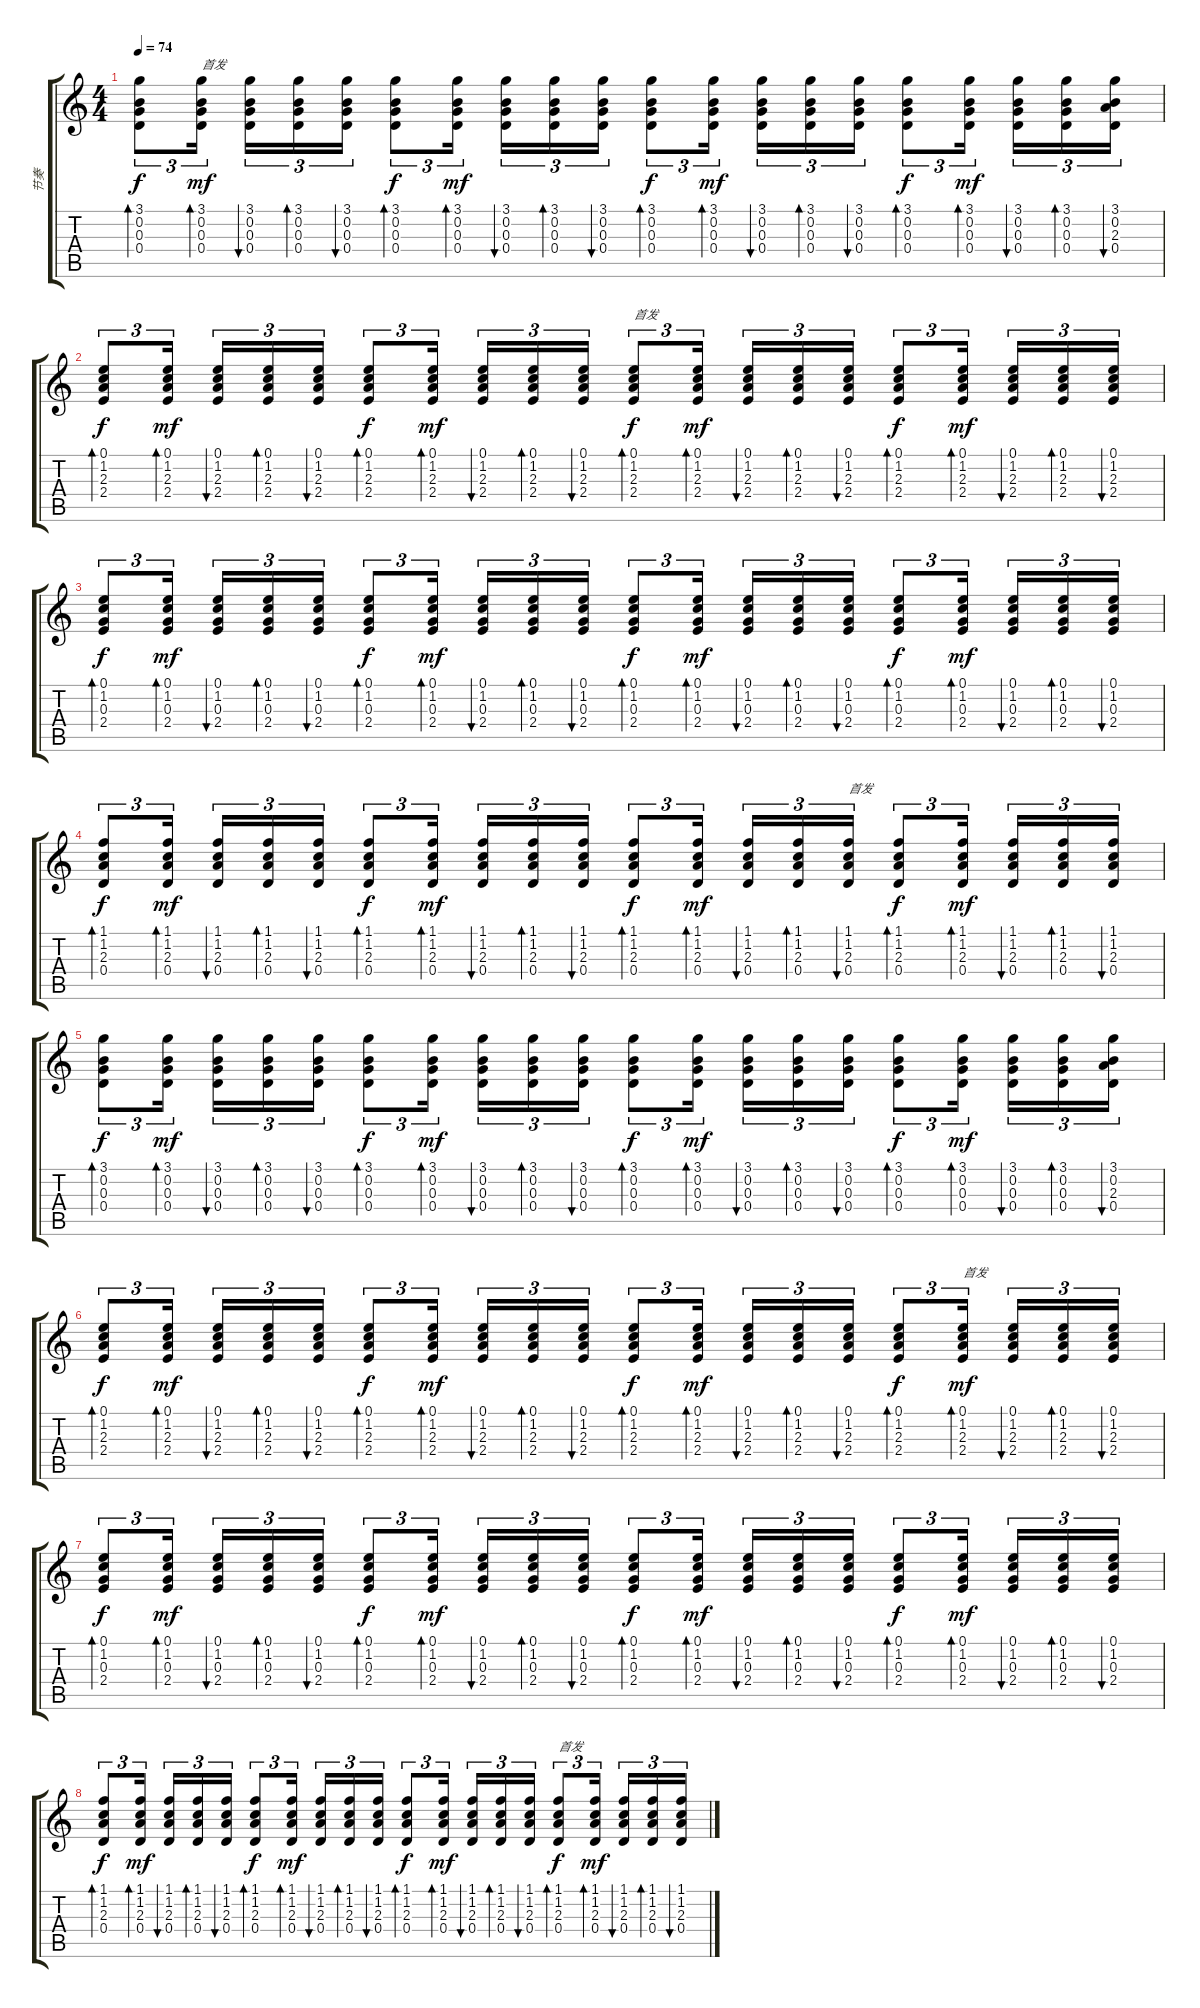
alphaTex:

\track ("节奏" "节奏") {instrument acousticguitarsteel}
\staff {score tabs}
\tuning (E4 B3 G3 D3 A2 E2) {hide}
\ts (4 4)
\tempo 74
\clef g2
\ks c
(3.1 0.2 0.3 0.4).8{tu (3 2) bd 60 dy f} (3.1 0.2 0.3 0.4).16{tu (3 2) bd 60 txt "首发" dy mf} (3.1 0.2 0.3 0.4).16{tu (3 2) bu 60} (3.1 0.2 0.3 0.4).16{tu (3 2) bd 60} (3.1 0.2 0.3 0.4).16{tu (3 2) bu 60} (3.1 0.2 0.3 0.4).8{tu (3 2) bd 60 dy f} (3.1 0.2 0.3 0.4).16{tu (3 2) bd 60 dy mf} (3.1 0.2 0.3 0.4).16{tu (3 2) bu 60} (3.1 0.2 0.3 0.4).16{tu (3 2) bd 60} (3.1 0.2 0.3 0.4).16{tu (3 2) bu 60} (3.1 0.2 0.3 0.4).8{tu (3 2) bd 60 dy f} (3.1 0.2 0.3 0.4).16{tu (3 2) bd 60 dy mf} (3.1 0.2 0.3 0.4).16{tu (3 2) bu 60} (3.1 0.2 0.3 0.4).16{tu (3 2) bd 60} (3.1 0.2 0.3 0.4).16{tu (3 2) bu 60} (3.1 0.2 0.3 0.4).8{tu (3 2) bd 60 dy f} (3.1 0.2 0.3 0.4).16{tu (3 2) bd 60 dy mf} (3.1 0.2 0.3 0.4).16{tu (3 2) bu 60} (3.1 0.2 0.3 0.4).16{tu (3 2) bd 60} (3.1 0.2 2.3 0.4).16{tu (3 2) bu 60} |
(0.1 1.2 2.3 2.4).8{tu (3 2) bd 60 dy f} (0.1 1.2 2.3 2.4).16{tu (3 2) bd 60 dy mf} (0.1 1.2 2.3 2.4).16{tu (3 2) bu 60} (0.1 1.2 2.3 2.4).16{tu (3 2) bd 60} (0.1 1.2 2.3 2.4).16{tu (3 2) bu 60} (0.1 1.2 2.3 2.4).8{tu (3 2) bd 60 dy f} (0.1 1.2 2.3 2.4).16{tu (3 2) bd 60 dy mf} (0.1 1.2 2.3 2.4).16{tu (3 2) bu 60} (0.1 1.2 2.3 2.4).16{tu (3 2) bd 60} (0.1 1.2 2.3 2.4).16{tu (3 2) bu 60} (0.1 1.2 2.3 2.4).8{tu (3 2) bd 60 txt "首发" dy f} (0.1 1.2 2.3 2.4).16{tu (3 2) bd 60 dy mf} (0.1 1.2 2.3 2.4).16{tu (3 2) bu 60} (0.1 1.2 2.3 2.4).16{tu (3 2) bd 60} (0.1 1.2 2.3 2.4).16{tu (3 2) bu 60} (0.1 1.2 2.3 2.4).8{tu (3 2) bd 60 dy f} (0.1 1.2 2.3 2.4).16{tu (3 2) bd 60 dy mf} (0.1 1.2 2.3 2.4).16{tu (3 2) bu 60} (0.1 1.2 2.3 2.4).16{tu (3 2) bd 60} (0.1 1.2 2.3 2.4).16{tu (3 2) bu 60} |
(0.1 1.2 0.3 2.4).8{tu (3 2) bd 60 dy f} (0.1 1.2 0.3 2.4).16{tu (3 2) bd 60 dy mf} (0.1 1.2 0.3 2.4).16{tu (3 2) bu 60} (0.1 1.2 0.3 2.4).16{tu (3 2) bd 60} (0.1 1.2 0.3 2.4).16{tu (3 2) bu 60} (0.1 1.2 0.3 2.4).8{tu (3 2) bd 60 dy f} (0.1 1.2 0.3 2.4).16{tu (3 2) bd 60 dy mf} (0.1 1.2 0.3 2.4).16{tu (3 2) bu 60} (0.1 1.2 0.3 2.4).16{tu (3 2) bd 60} (0.1 1.2 0.3 2.4).16{tu (3 2) bu 60} (0.1 1.2 0.3 2.4).8{tu (3 2) bd 60 dy f} (0.1 1.2 0.3 2.4).16{tu (3 2) bd 60 dy mf} (0.1 1.2 0.3 2.4).16{tu (3 2) bu 60} (0.1 1.2 0.3 2.4).16{tu (3 2) bd 60} (0.1 1.2 0.3 2.4).16{tu (3 2) bu 60} (0.1 1.2 0.3 2.4).8{tu (3 2) bd 60 dy f} (0.1 1.2 0.3 2.4).16{tu (3 2) bd 60 dy mf} (0.1 1.2 0.3 2.4).16{tu (3 2) bu 60} (0.1 1.2 0.3 2.4).16{tu (3 2) bd 60} (0.1 1.2 0.3 2.4).16{tu (3 2) bu 60} |
(1.1 1.2 2.3 0.4).8{tu (3 2) bd 60 dy f} (1.1 1.2 2.3 0.4).16{tu (3 2) bd 60 dy mf} (1.1 1.2 2.3 0.4).16{tu (3 2) bu 60} (1.1 1.2 2.3 0.4).16{tu (3 2) bd 60} (1.1 1.2 2.3 0.4).16{tu (3 2) bu 60} (1.1 1.2 2.3 0.4).8{tu (3 2) bd 60 dy f} (1.1 1.2 2.3 0.4).16{tu (3 2) bd 60 dy mf} (1.1 1.2 2.3 0.4).16{tu (3 2) bu 60} (1.1 1.2 2.3 0.4).16{tu (3 2) bd 60} (1.1 1.2 2.3 0.4).16{tu (3 2) bu 60} (1.1 1.2 2.3 0.4).8{tu (3 2) bd 60 dy f} (1.1 1.2 2.3 0.4).16{tu (3 2) bd 60 dy mf} (1.1 1.2 2.3 0.4).16{tu (3 2) bu 60} (1.1 1.2 2.3 0.4).16{tu (3 2) bd 60} (1.1 1.2 2.3 0.4).16{tu (3 2) bu 60 txt "首发"} (1.1 1.2 2.3 0.4).8{tu (3 2) bd 60 dy f} (1.1 1.2 2.3 0.4).16{tu (3 2) bd 60 dy mf} (1.1 1.2 2.3 0.4).16{tu (3 2) bu 60} (1.1 1.2 2.3 0.4).16{tu (3 2) bd 60} (1.1 1.2 2.3 0.4).16{tu (3 2) bu 60} |
(3.1 0.2 0.3 0.4).8{tu (3 2) bd 60 dy f} (3.1 0.2 0.3 0.4).16{tu (3 2) bd 60 dy mf} (3.1 0.2 0.3 0.4).16{tu (3 2) bu 60} (3.1 0.2 0.3 0.4).16{tu (3 2) bd 60} (3.1 0.2 0.3 0.4).16{tu (3 2) bu 60} (3.1 0.2 0.3 0.4).8{tu (3 2) bd 60 dy f} (3.1 0.2 0.3 0.4).16{tu (3 2) bd 60 dy mf} (3.1 0.2 0.3 0.4).16{tu (3 2) bu 60} (3.1 0.2 0.3 0.4).16{tu (3 2) bd 60} (3.1 0.2 0.3 0.4).16{tu (3 2) bu 60} (3.1 0.2 0.3 0.4).8{tu (3 2) bd 60 dy f} (3.1 0.2 0.3 0.4).16{tu (3 2) bd 60 dy mf} (3.1 0.2 0.3 0.4).16{tu (3 2) bu 60} (3.1 0.2 0.3 0.4).16{tu (3 2) bd 60} (3.1 0.2 0.3 0.4).16{tu (3 2) bu 60} (3.1 0.2 0.3 0.4).8{tu (3 2) bd 60 dy f} (3.1 0.2 0.3 0.4).16{tu (3 2) bd 60 dy mf} (3.1 0.2 0.3 0.4).16{tu (3 2) bu 60} (3.1 0.2 0.3 0.4).16{tu (3 2) bd 60} (3.1 0.2 2.3 0.4).16{tu (3 2) bu 60} |
(0.1 1.2 2.3 2.4).8{tu (3 2) bd 60 dy f} (0.1 1.2 2.3 2.4).16{tu (3 2) bd 60 dy mf} (0.1 1.2 2.3 2.4).16{tu (3 2) bu 60} (0.1 1.2 2.3 2.4).16{tu (3 2) bd 60} (0.1 1.2 2.3 2.4).16{tu (3 2) bu 60} (0.1 1.2 2.3 2.4).8{tu (3 2) bd 60 dy f} (0.1 1.2 2.3 2.4).16{tu (3 2) bd 60 dy mf} (0.1 1.2 2.3 2.4).16{tu (3 2) bu 60} (0.1 1.2 2.3 2.4).16{tu (3 2) bd 60} (0.1 1.2 2.3 2.4).16{tu (3 2) bu 60} (0.1 1.2 2.3 2.4).8{tu (3 2) bd 60 dy f} (0.1 1.2 2.3 2.4).16{tu (3 2) bd 60 dy mf} (0.1 1.2 2.3 2.4).16{tu (3 2) bu 60} (0.1 1.2 2.3 2.4).16{tu (3 2) bd 60} (0.1 1.2 2.3 2.4).16{tu (3 2) bu 60} (0.1 1.2 2.3 2.4).8{tu (3 2) bd 60 dy f} (0.1 1.2 2.3 2.4).16{tu (3 2) bd 60 txt "首发" dy mf} (0.1 1.2 2.3 2.4).16{tu (3 2) bu 60} (0.1 1.2 2.3 2.4).16{tu (3 2) bd 60} (0.1 1.2 2.3 2.4).16{tu (3 2) bu 60} |
(0.1 1.2 0.3 2.4).8{tu (3 2) bd 60 dy f} (0.1 1.2 0.3 2.4).16{tu (3 2) bd 60 dy mf} (0.1 1.2 0.3 2.4).16{tu (3 2) bu 60} (0.1 1.2 0.3 2.4).16{tu (3 2) bd 60} (0.1 1.2 0.3 2.4).16{tu (3 2) bu 60} (0.1 1.2 0.3 2.4).8{tu (3 2) bd 60 dy f} (0.1 1.2 0.3 2.4).16{tu (3 2) bd 60 dy mf} (0.1 1.2 0.3 2.4).16{tu (3 2) bu 60} (0.1 1.2 0.3 2.4).16{tu (3 2) bd 60} (0.1 1.2 0.3 2.4).16{tu (3 2) bu 60} (0.1 1.2 0.3 2.4).8{tu (3 2) bd 60 dy f} (0.1 1.2 0.3 2.4).16{tu (3 2) bd 60 dy mf} (0.1 1.2 0.3 2.4).16{tu (3 2) bu 60} (0.1 1.2 0.3 2.4).16{tu (3 2) bd 60} (0.1 1.2 0.3 2.4).16{tu (3 2) bu 60} (0.1 1.2 0.3 2.4).8{tu (3 2) bd 60 dy f} (0.1 1.2 0.3 2.4).16{tu (3 2) bd 60 dy mf} (0.1 1.2 0.3 2.4).16{tu (3 2) bu 60} (0.1 1.2 0.3 2.4).16{tu (3 2) bd 60} (0.1 1.2 0.3 2.4).16{tu (3 2) bu 60} |
(1.1 1.2 2.3 0.4).8{tu (3 2) bd 60 dy f} (1.1 1.2 2.3 0.4).16{tu (3 2) bd 60 dy mf} (1.1 1.2 2.3 0.4).16{tu (3 2) bu 60} (1.1 1.2 2.3 0.4).16{tu (3 2) bd 60} (1.1 1.2 2.3 0.4).16{tu (3 2) bu 60} (1.1 1.2 2.3 0.4).8{tu (3 2) bd 60 dy f} (1.1 1.2 2.3 0.4).16{tu (3 2) bd 60 dy mf} (1.1 1.2 2.3 0.4).16{tu (3 2) bu 60} (1.1 1.2 2.3 0.4).16{tu (3 2) bd 60} (1.1 1.2 2.3 0.4).16{tu (3 2) bu 60} (1.1 1.2 2.3 0.4).8{tu (3 2) bd 60 dy f} (1.1 1.2 2.3 0.4).16{tu (3 2) bd 60 dy mf} (1.1 1.2 2.3 0.4).16{tu (3 2) bu 60} (1.1 1.2 2.3 0.4).16{tu (3 2) bd 60} (1.1 1.2 2.3 0.4).16{tu (3 2) bu 60} (1.1 1.2 2.3 0.4).8{tu (3 2) bd 60 txt "首发" dy f} (1.1 1.2 2.3 0.4).16{tu (3 2) bd 60 dy mf} (1.1 1.2 2.3 0.4).16{tu (3 2) bu 60} (1.1 1.2 2.3 0.4).16{tu (3 2) bd 60} (1.1 1.2 2.3 0.4).16{tu (3 2) bu 60}
